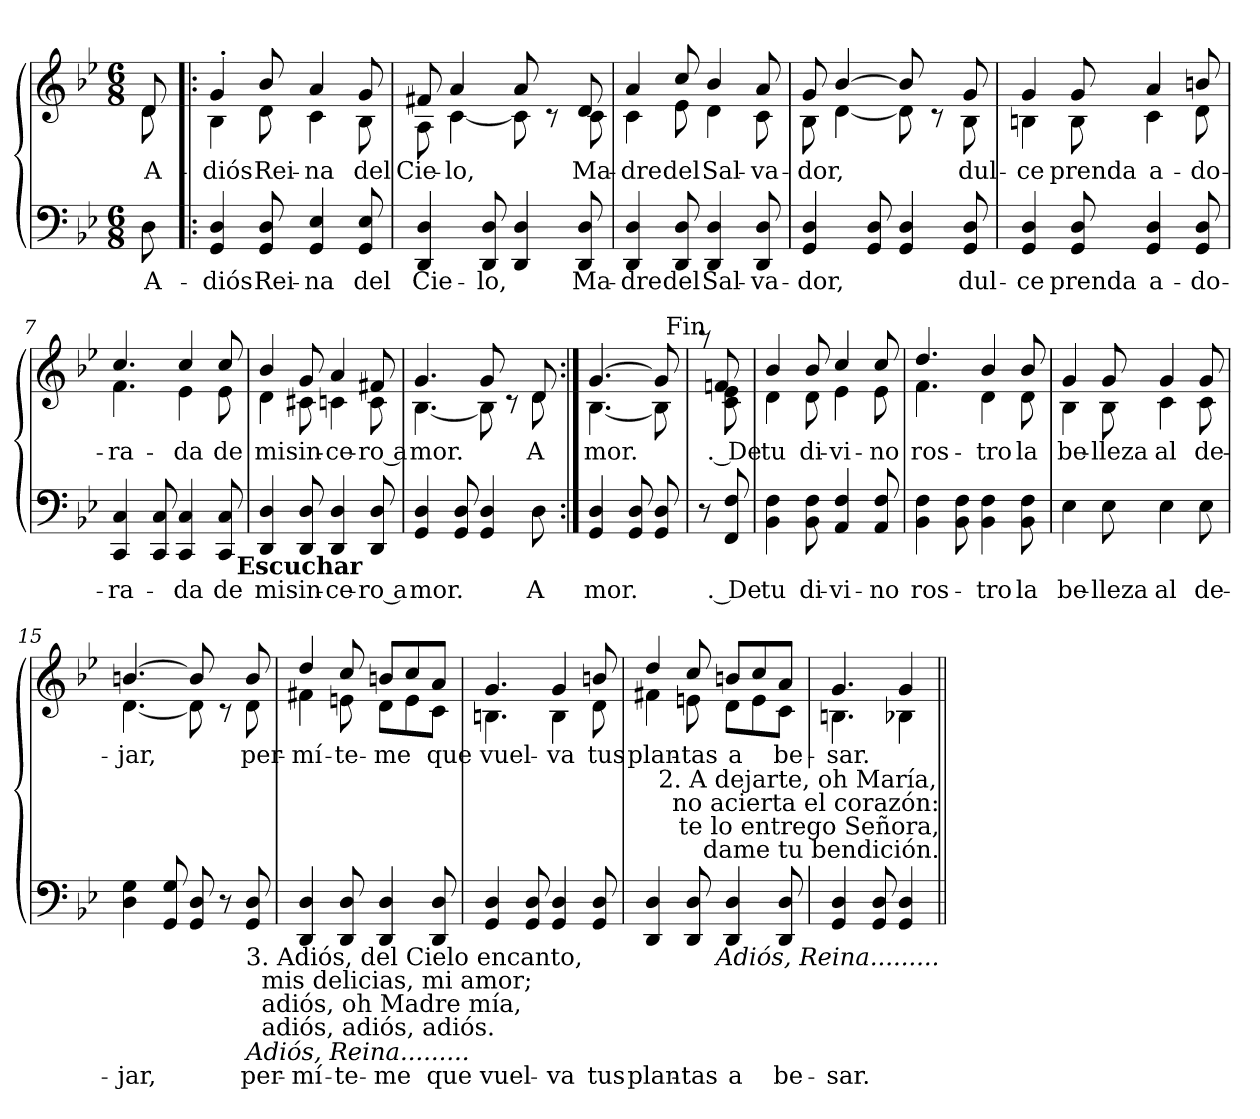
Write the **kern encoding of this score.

**kern	**text	**kern	**text
*part1	*part1	*part1	*part1
*staff2	*staff2	*staff1	*staff1
*clefF4	*	*clefG2	*
*k[b-e-]	*	*k[b-e-]	*
*B-:	*	*B-:	*
*M6/8	*	*M6/8	*
=1	=1	=1	=1
!	!	!LO:TX:a:t=Adagio	!
!	!LO:LY:a	!	!LO:LY:b
*	*	*^	*
8D\	-A-	8d/	8d\	A-
=2!|:	=2!|:	=2!|:	=2!|:	=2!|:
*	*	*MM50	*	*
!	!LO:LY:a	!	!	!LO:LY:b
4GG/ 4D/	diós	4g'>/	4B-\	-diós
!	!LO:LY:a	!	!	!LO:LY:b
8GG/ 8D/	Rei-	8b-/	8d\	Rei-
!	!LO:LY:a	!	!	!LO:LY:b
4GG/ 4E-/	-na	4a/	4c\	-na
!	!LO:LY:a	!	!	!LO:LY:b
8GG/ 8E-/	del	8g/	8B-\	del
=3	=3	=3	=3	=3
!	!LO:LY:a	!	!	!LO:LY:b
4DD/ 4D/	-Cie-	8f#X/	8A\	Cie-
!	!	!	!	!LO:LY:b:rj
.	.	4a/	[<4c\	-lo,
!	!LO:LY:a:rj	!	!	!
8DD/ 8D/	-lo,	.	.	.
4DD/ 4D/	.	8a/	8c\]	.
.	.	8ryy	8rc	.
!	!LO:LY:a	!	!	!LO:LY:b
8DD/ 8D/	Ma-	8d/	8c\	Ma-
=4	=4	=4	=4	=4
!	!LO:LY:a	!	!	!LO:LY:b
4DD/ 4D/	-dre	4a/	4c\	-dre
!	!LO:LY:a	!	!	!LO:LY:b
8DD/ 8D/	del	8cc/	8e-\	del
!	!LO:LY:a	!	!	!LO:LY:b
4DD/ 4D/	Sal-	4b-/	4d\	Sal-
!	!LO:LY:a	!	!	!LO:LY:b
8DD/ 8D/	-va-	8a/	8c\	-va-
=5	=5	=5	=5	=5
!	!LO:LY:a	!	!	!LO:LY:b
4GG/ 4D/	-dor,	8g/	8B-\	-dor,
.	.	[>4b-/	[<4d\	.
8GG/ 8D/	.	.	.	.
4GG/ 4D/	.	8b-/]	8d\]	.
.	.	8ryy	8rc	.
!	!LO:LY:a	!	!	!LO:LY:b
8GG/ 8D/	dul-	8g/	8B-\	dul-
!!LO:LB:g=z	!!
=6	=6	=6	=6	=6
!	!LO:LY:a	!	!	!LO:LY:b
4GG/ 4D/	-ce	4g/	4Bn\	-ce
!	!LO:LY:a	!	!	!LO:LY:b
8GG/ 8D/	pren­da	8g/	8B\	pren­da
!	!LO:LY:a	!	!	!LO:LY:b
4GG/ 4D/	a-	4a/	4c\	a-
!	!LO:LY:a	!	!	!LO:LY:b
8GG/ 8D/	-do-	8bn/	8d\	-do-
=7	=7	=7	=7	=7
!	!LO:LY:a	!	!	!LO:LY:b
4CC/ 4C/	ra-	4.cc/	4.f\	-ra-
8CC/ 8C/	.	.	.	.
!	!LO:LY:a	!	!	!LO:LY:b
4CC/ 4C/	-da	4cc/	4e-\	-da
!	!LO:LY:a	!	!	!LO:LY:b
8CC/ 8C/	de	8cc/	8e-\	de
=8	=8	=8	=8	=8
!	!LO:LY:a	!	!	!LO:LY:b
4DD/ 4D/	mi	4b-/	4d\	mi
!LO:TX:b:B:cj:t=Escuchar	!	!	!	!
!	!LO:LY:a	!	!	!LO:LY:b
8DD/ 8D/	sin-	8g/	8c#X\	sin-
!	!LO:LY:a:rj	!	!	!LO:LY:b:rj
4DD/ 4D/	-ce-	4a/	4cn\	-ce-
!	!LO:LY:a:rj	!	!	!LO:LY:b:rj
8DD/ 8D/	-ro a	8f#X/	8c\	-ro a
=9	=9	=9	=9	=9
!	!LO:LY:a	!	!	!LO:LY:b
4GG/ 4D/	mor.	4.g/	[<4.B-\	mor.
8GG/ 8D/	.	.	.	.
4GG/ 4D/	.	8g/	8B-\]	.
.	.	8ryy	8rc	.
!	!LO:LY:a	!	!	!LO:LY:b
8D\	A­	8d/	8d\	A­
=10:|!	=10:|!	=10:|!	=10:|!	=10:|!
!	!LO:LY:a	!	!	!LO:LY:b
*	*	*	*^	*
4GG/ 4D/	mor.	[>4.g/	[<4.B-\	4ryy	mor.
8GG/ 8D/	.	.	.	8ryy	.
8GG/ 8D/	.	8g/]	8B-\]	32ryy	.
!	!	!	!	!LO:TX:a:t=Fin	!
.	.	.	.	16.ryy	.
*	*	*	*v	*v	*
=11	=11	=11	=11	=11
8r	.	8raa	8ryy	.
!	!LO:LY:a	!	!	!LO:LY:b
8FF/< 8F/<	. De	8c\ 8e-\	8fn/	. De
!!LO:LB:g=z	!!
=12	=12	=12	=12	=12
!	!LO:LY:a	!	!	!LO:LY:b
4BB-\ 4F\	tu	4b-/	4d\	tu
!	!LO:LY:a	!	!	!LO:LY:b
8BB-\ 8F\	di-	8b-/	8d\	di-
!	!LO:LY:a	!	!	!LO:LY:b
4AA/ 4F/	-vi-	4cc/	4e-\	-vi-
!	!LO:LY:a	!	!	!LO:LY:b
8AA/ 8F/	-no	8cc/	8e-\	-no
=13	=13	=13	=13	=13
!	!LO:LY:a	!	!	!LO:LY:b
4BB-\ 4F\	ros-	4.dd/	4.f\	ros-
8BB-\ 8F\	.	.	.	.
!	!LO:LY:a	!	!	!LO:LY:b
4BB-\ 4F\	-tro	4b-/	4d\	-tro
!	!LO:LY:a	!	!	!LO:LY:b
8BB-\ 8F\	la	8b-/	8d\	la
=14	=14	=14	=14	=14
!	!LO:LY:a	!	!	!LO:LY:b
4E-\	-be-	4g/	4B-\	be-
!	!LO:LY:a	!	!	!LO:LY:b
8E-\	-lle­za	8g/	8B-\	-lle­za
!	!LO:LY:a	!	!	!LO:LY:b
4E-\	al	4g/	4c\	al
!	!LO:LY:a	!	!	!LO:LY:b
8E-\	de-	8g/	8c\	de-
=15	=15	=15	=15	=15
!	!LO:LY:a	!	!	!LO:LY:b
4D\ 4G\	-jar,	[>4.bn/	[<4.d\	-jar,
8GG/ 8G/	.	.	.	.
8GG/ 8D/	.	8b/]	8d\]	.
8r	.	8ryy	8rc	.
!LO:TX:b:t=3. Adiós, del Cielo encanto,\n  mis delicias, mi amor;\n  adiós, oh Madre mía,\n  adiós, adiós, adiós.	!	!	!	!
!LO:TX:b:i:t=Adiós, Reina.........	!	!	!	!
!	!LO:LY:a	!	!	!LO:LY:b
8GG/ 8D/	per-	8b/	8d\	per-
=16	=16	=16	=16	=16
!	!LO:LY:a	!	!	!LO:LY:b
4DD/ 4D/	mí-	4dd/	4f#X\	-mí-
!	!LO:LY:a	!	!	!LO:LY:b
8DD/ 8D/	-te-	8cc/	8en\	-te-
!	!LO:LY:a	!	!	!LO:LY:b
4DD/ 4D/	-me	8bn/L	8d\L	-me
.	.	8cc/	8e\	.
!	!LO:LY:a	!	!	!LO:LY:b
8DD/ 8D/	que	8a/J	8c\J	que
!!LO:LB:g=z	!!
=17	=17	=17	=17	=17
!	!LO:LY:a	!	!	!LO:LY:b
4GG/ 4D/	vuel-	4.g/	4.Bn\	vuel-
8GG/ 8D/	.	.	.	.
!	!LO:LY:a	!	!	!LO:LY:b
4GG/ 4D/	-va	4g/	4B\	-va
!	!LO:LY:a	!	!	!LO:LY:b
8GG/ 8D/	tus	8bn/	8d\	tus
=18	=18	=18	=18	=18
!	!LO:LY:a	!	!	!LO:LY:b
4DD/ 4D/	-plan-	4dd/	4f#X\	plan-
!	!LO:LY:a:rj	!	!	!LO:LY:b:rj
8DD/ 8D/	-tas	8cc/	8en\	-tas
!	!LO:LY:a	!	!	!LO:LY:b
4DD/ 4D/	a	8bn/L	8d\L	a
.	.	8cc/	8e\	.
!	!LO:LY:a	!	!	!LO:LY:b
8DD/ 8D/	be-	8a/J	8c\J	be-
=19	=19	=19	=19	=19
!	!LO:LY:a	!	!	!LO:LY:b
4GG/ 4D/	sar.	4.g/	4.Bn\	-sar.
8GG/ 8D/	.	.	.	.
4GG/ 4D/	.	4g/	4B-X\	.
!LO:TX:a:t=2. A dejarte, oh María,\n  no acierta el corazón&colon;\n  te lo entrego Señora,\n  dame tu bendición.	!	!	!	!
!LO:TX:b:i:t=Adiós, Reina.........	!	!	!	!
*	*	*v	*v	*
=||	=||	=||	=||
*-	*-	*-	*-
